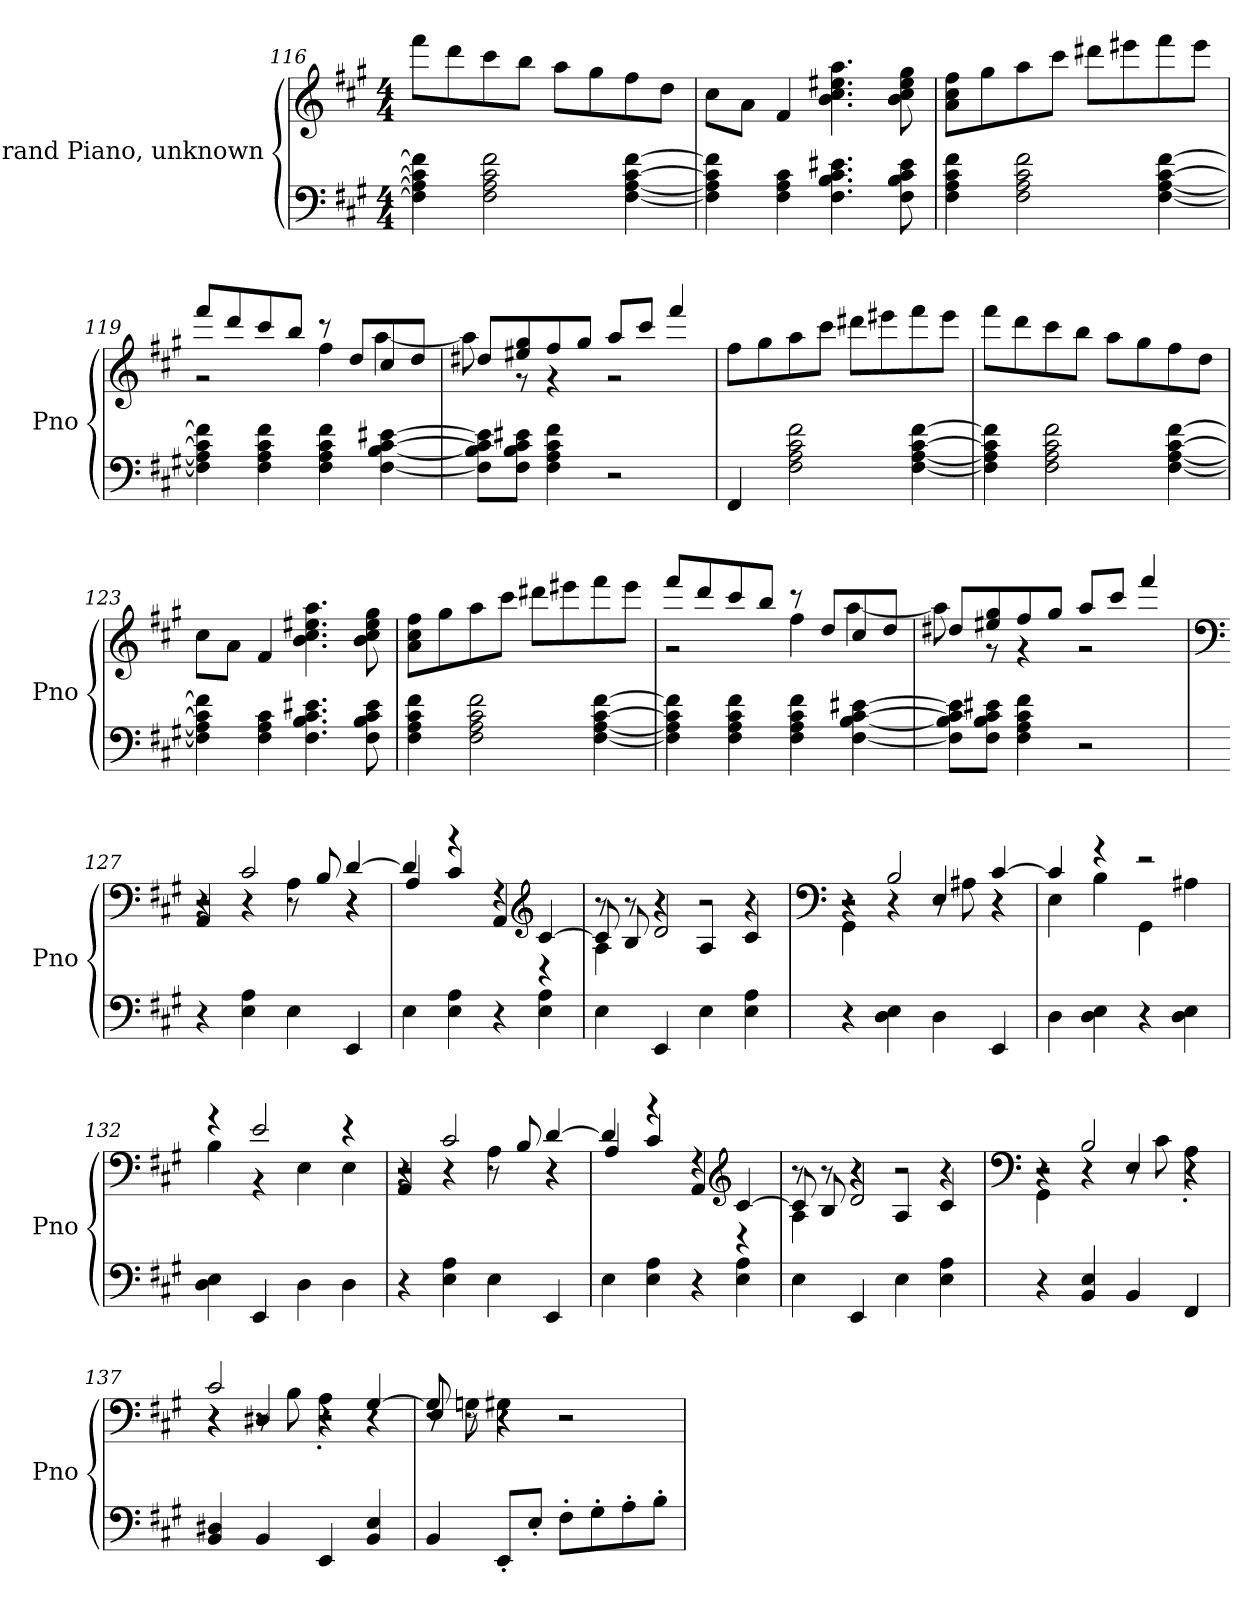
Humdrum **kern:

**kern	**kern
*part1	*part1
*staff2	*staff1
*I"Grand Piano, unknown	*
*I'Pno	*
*clefF4	*clefG2
*k[f#c#g#]	*k[f#c#g#]
*M4/4	*M4/4
=116	=116
4F#\] 4A\] 4c#\] 4f#\]	8fff#\L
.	8ddd\
2F#\ 2A\ 2c#\ 2f#\	8ccc#\
.	8bb\J
.	8aa\L
.	8gg#\
[4F#\ [4A\ [4c#\ [4f#\	8ff#\
.	8dd\J
!!LO:LB:g=z
=117	=117
4F#\] 4A\] 4c#\] 4f#\]	8cc#\L
.	8a\J
4F#\ 4A\ 4c#\	4f#/
4.F#\ 4.B\ 4.c#\ 4.e#X\	4.b\ 4.cc#\ 4.ee#X\ 4.aa\
8F#\ 8B\ 8c#\ 8e#\	8b\ 8cc#\ 8ee#\ 8gg#\
=118	=118
4F#\ 4A\ 4c#\ 4f#\	8a\ 8cc#\ 8ff#\L
.	8gg#\
2F#\ 2A\ 2c#\ 2f#\	8aa\
.	8ccc#\J
.	8ddd#X\L
.	8eee#X\
[4F#\ [4A\ [4c#\ [4f#\	8fff#\
.	8eee#\J
=119	=119
*	*^
4F#\] 4A\] 4c#\] 4f#\]	8fff#/L	2r
.	8ddd/	.
4F#\ 4A\ 4c#\ 4f#\	8ccc#/	.
.	8bb/J	.
4F#\ 4A\ 4c#\ 4f#\	8r	4ff#\
.	8dd/L	.
[4F#\ [4B\ [4c#\ [4e#X\	8cc#/	[4aa\
.	8dd/J	.
=120	=120	=120
8F#\] 8B\] 8c#\] 8e#\]L	8dd#X/L	8aa\]
8F#\ 8B\ 8c#\ 8e#X\J	8ee#X/ 8gg#/	8r
4F#\ 4A\ 4c#\ 4f#\	8ff#/	4r
.	8gg#/J	.
2r	8aa/L	2r
.	8ccc#/J	.
.	4fff#/	.
*	*v	*v
!!LO:LB:g=z
=121	=121
4FF#/	8ff#\L
.	8gg#\
2F#\ 2A\ 2c#\ 2f#\	8aa\
.	8ccc#\J
.	8ddd#X\L
.	8eee#X\
[4F#\ [4A\ [4c#\ [4f#\	8fff#\
.	8eee#\J
=122	=122
4F#\] 4A\] 4c#\] 4f#\]	8fff#\L
.	8ddd\
2F#\ 2A\ 2c#\ 2f#\	8ccc#\
.	8bb\J
.	8aa\L
.	8gg#\
[4F#\ [4A\ [4c#\ [4f#\	8ff#\
.	8dd\J
=123	=123
4F#\] 4A\] 4c#\] 4f#\]	8cc#\L
.	8a\J
4F#\ 4A\ 4c#\	4f#/
4.F#\ 4.B\ 4.c#\ 4.e#X\	4.b\ 4.cc#\ 4.ee#X\ 4.aa\
8F#\ 8B\ 8c#\ 8e#\	8b\ 8cc#\ 8ee#\ 8gg#\
=124	=124
4F#\ 4A\ 4c#\ 4f#\	8a\ 8cc#\ 8ff#\L
.	8gg#\
2F#\ 2A\ 2c#\ 2f#\	8aa\
.	8ccc#\J
.	8ddd#X\L
.	8eee#X\
[4F#\ [4A\ [4c#\ [4f#\	8fff#\
.	8eee#\J
!!LO:LB:g=z
=125	=125
*	*^
4F#\] 4A\] 4c#\] 4f#\]	8fff#/L	2r
.	8ddd/	.
4F#\ 4A\ 4c#\ 4f#\	8ccc#/	.
.	8bb/J	.
4F#\ 4A\ 4c#\ 4f#\	8r	4ff#\
.	8dd/L	.
[4F#\ [4B\ [4c#\ [4e#X\	8cc#/	[4aa\
.	8dd/J	.
=126	=126	=126
8F#\] 8B\] 8c#\] 8e#\]L	8dd#X/L	8aa\]
8F#\ 8B\ 8c#\ 8e#X\J	8ee#X/ 8gg#/	8r
4F#\ 4A\ 4c#\ 4f#\	8ff#/	4r
.	8gg#/J	.
2r	8aa/L	2r
.	8ccc#/J	.
.	4fff#/	.
*	*v	*v
=127	=127
*	*clefF4
*	*^
*	*	*^
4r	4r	2r	4AA/
4E\ 4A\	2c#/	.	4r
4E\	.	4A\	8r
.	.	.	8B/
4EE/	[4d/	4r	4r
*	*	*v	*v
=128	=128	=128
4E\	4d/]	4A/
4E\ 4A\	4r	4c#/
4r	4r	4AA/
*	*clefG2	*
4E\ 4A\	[4c#/	4r
=129	=129	=129
*	*	*^
4E\	8c#/]	4A\	8r
.	8r	.	8B/
4EE/	2d/	4r	4r
4E\	.	2r	4A/
4E\ 4A\	4r	.	4c#/
!!LO:LB:g=z	!!	!!
=130	=130	=130	=130
*	*clefF4	*	*
4r	4r	4GG#\	2r
4D\ 4E\	2B/	4r	.
4D\	.	8r	4E/
.	.	8A#X\	.
4EE/	[4c#/	4r	4r
*	*	*v	*v
=131	=131	=131
4D\	4c#/]	4E\
4D\ 4E\	4r	4B\
4r	2r	4GG#\
4D\ 4E\	.	4A#X\
=132	=132	=132
4D\ 4E\	4r	4B\
4EE/	2e/	4r
4D\	.	4E\
4D\	4r	4E\
=133	=133	=133
*	*	*^
4r	4r	2r	4AA/
4E\ 4A\	2c#/	.	4r
4E\	.	4A\	8r
.	.	.	8B/
4EE/	[4d/	4r	4r
*	*	*v	*v
=134	=134	=134
4E\	4d/]	4A/
4E\ 4A\	4r	4c#/
4r	4r	4AA/
*	*clefG2	*
4E\ 4A\	[4c#/	4r
=135	=135	=135
*	*	*^
4E\	8c#/]	4A\	8r
.	8r	.	8B/
4EE/	2d/	4r	4r
4E\	.	2r	4A/
4E\ 4A\	4r	.	4c#/
!!LO:LB:g=z	!!	!!
=136	=136	=136	=136
*	*clefF4	*	*
4r	4r	4GG#\	2r
4BB/ 4E/	2B/	4r	.
4BB/	.	8r	4E/
.	.	8c#\	.
4FF#/	4r	4A'\	4r
=137	=137	=137	=137
4BB/ 4D#X/	2c#/	4r	4r
4BB/	.	8r	4D#X/
.	.	8B\	.
4EE/	4r	4A'\	2r
4BB/ 4E/	[4G#/	4r	.
=138	=138	=138	=138
4BB/	8G#/]	8r	4E/
.	8r	8Gn\	.
8EE'/L	4r	4G#X\	4r
8E'/J	.	.	.
8F#'\L	2r	2r	2r
8G#'\	.	.	.
8A'\	.	.	.
8B'\J	.	.	.
*	*v	*v	*v
=	=
*-	*-
